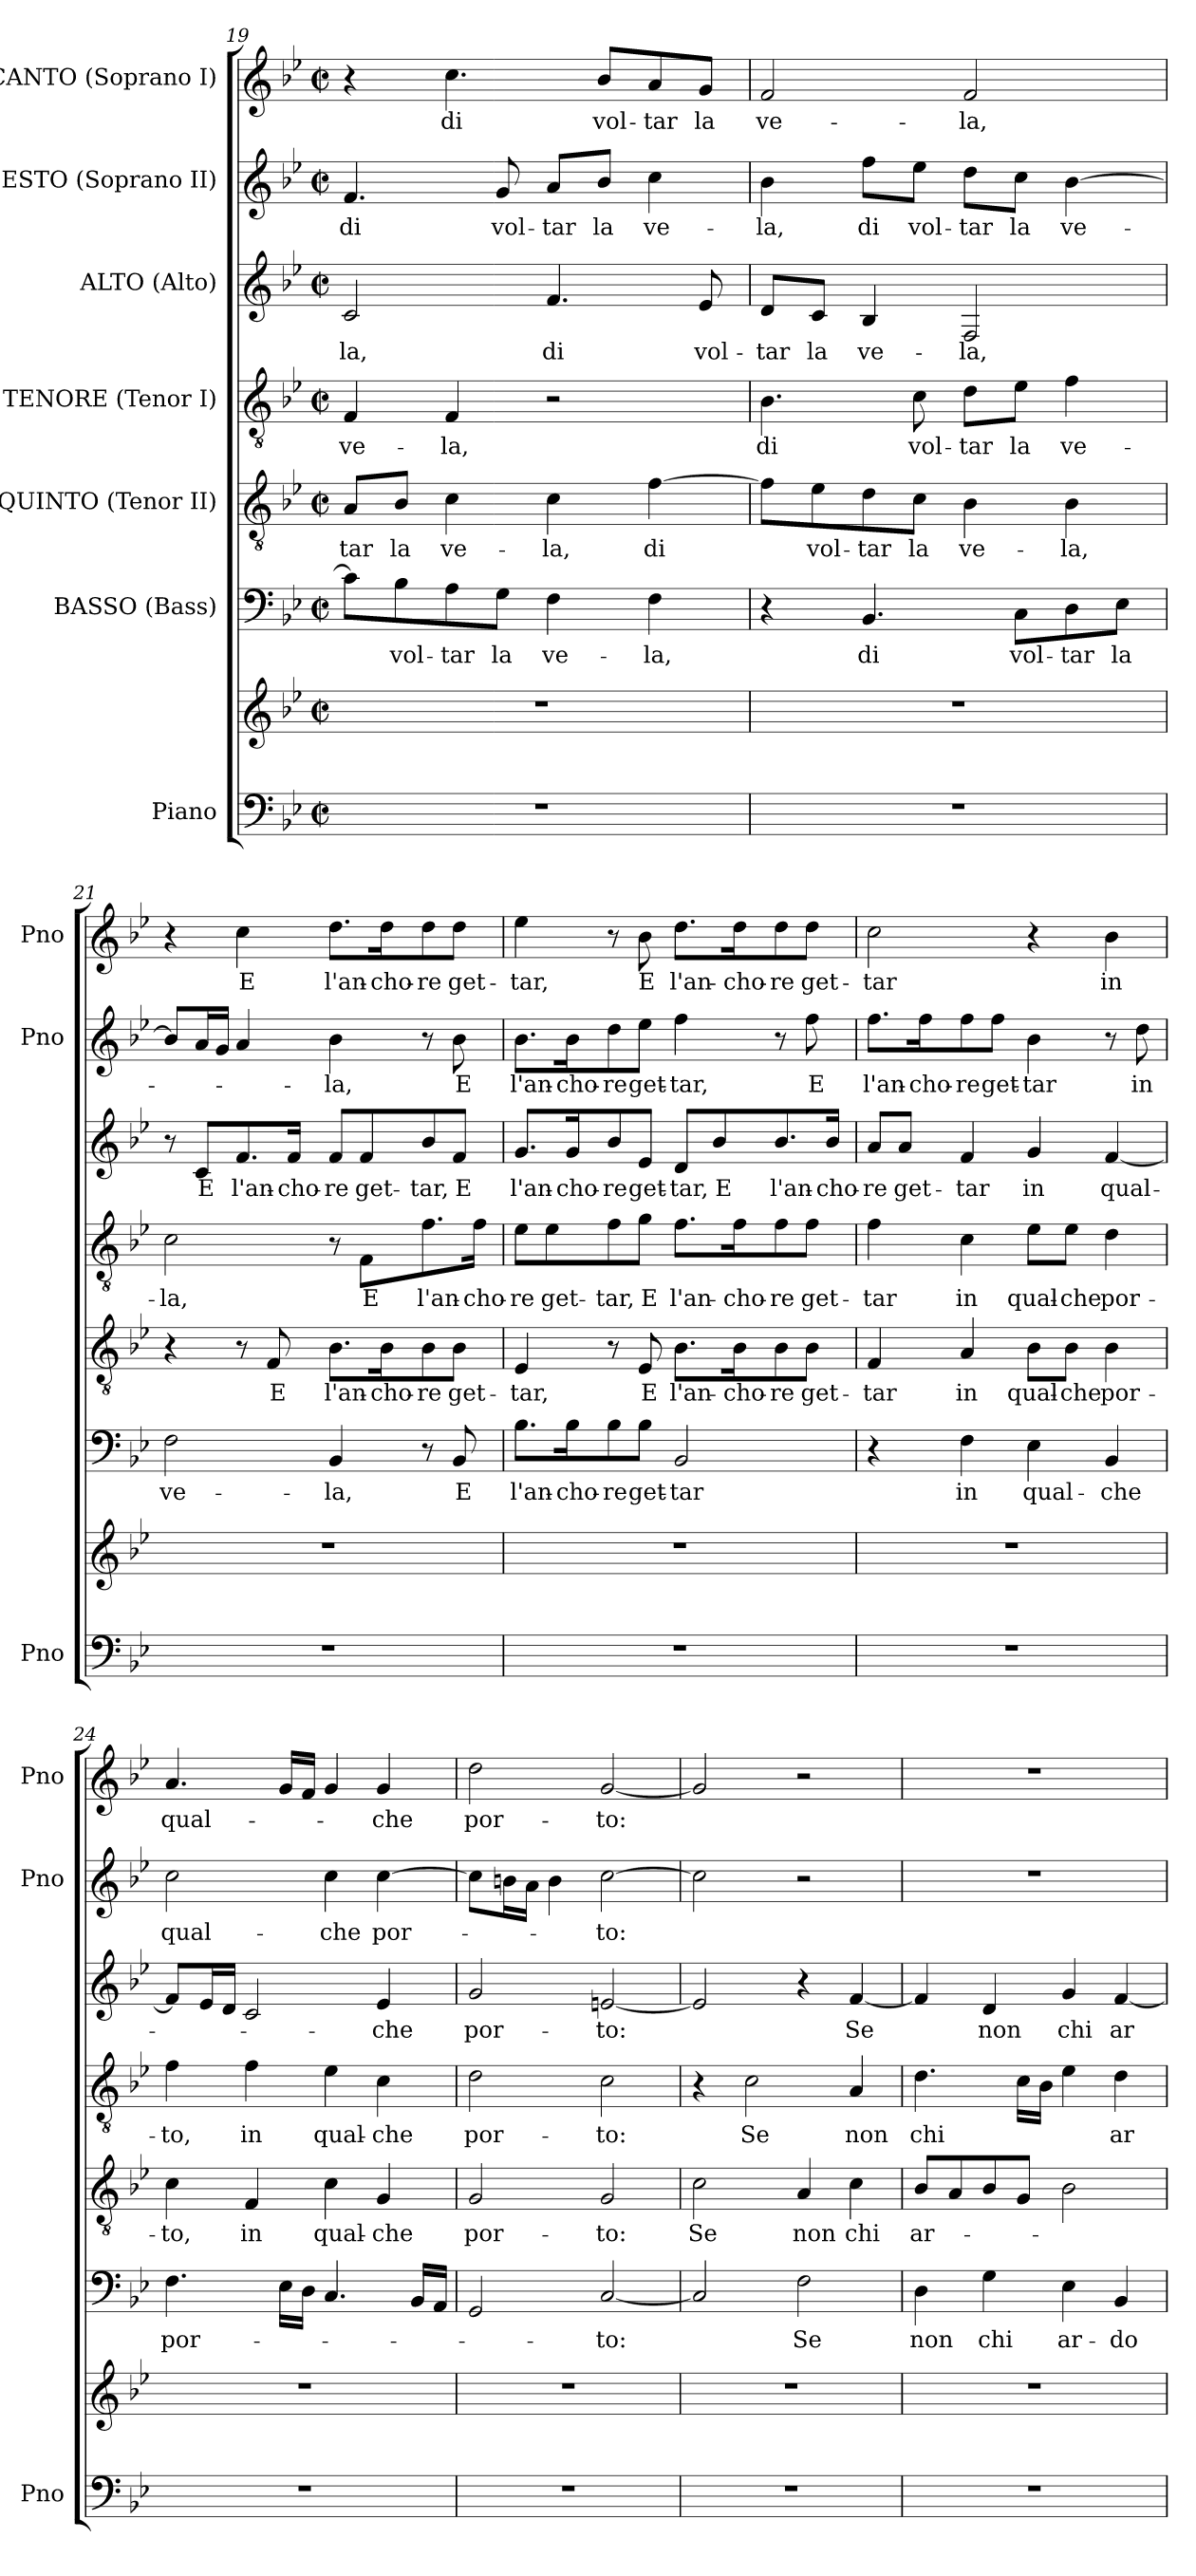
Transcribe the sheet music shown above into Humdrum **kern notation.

**kern	**kern	**kern	**text	**kern	**text	**kern	**text	**kern	**text	**kern	**text	**kern	**text
*part7	*part7	*part6	*part6	*part5	*part5	*part4	*part4	*part3	*part3	*part2	*part2	*part1	*part1
*staff8	*staff7	*staff6	*staff6	*staff5	*staff5	*staff4	*staff4	*staff3	*staff3	*staff2	*staff2	*staff1	*staff1
*I"Piano	*	*I"BASSO (Bass)	*	*I"QUINTO (Tenor II)	*	*I"TENORE (Tenor I)	*	*I"ALTO (Alto)	*	*I"SESTO (Soprano II)	*	*I"CANTO (Soprano I)	*
*I'Pno	*	*	*	*	*	*	*	*	*	*I'Pno	*	*I'Pno	*
*clefF4	*clefG2	*clefF4	*	*clefGv2	*	*clefGv2	*	*clefG2	*	*clefG2	*	*clefG2	*
*k[b-e-]	*k[b-e-]	*k[b-e-]	*	*k[b-e-]	*	*k[b-e-]	*	*k[b-e-]	*	*k[b-e-]	*	*k[b-e-]	*
*B-:	*B-:	*B-:	*	*B-:	*	*B-:	*	*B-:	*	*B-:	*	*B-:	*
*M2/2	*M2/2	*M2/2	*	*M2/2	*	*M2/2	*	*M2/2	*	*M2/2	*	*M2/2	*
*met(c|)	*met(c|)	*met(c|)	*	*met(c|)	*	*met(c|)	*	*met(c|)	*	*met(c|)	*	*met(c|)	*
=19	=19	=19	=19	=19	=19	=19	=19	=19	=19	=19	=19	=19	=19
1r	1r	8c\L]	.	8A/L	-tar	4F/	ve-	2c/	-la,	4.f/	di	4r	.
.	.	8B-\	vol-	8B-/J	la	.	.	.	.	.	.	.	.
.	.	8A\	-tar	4c\	ve-	4F/	-la,	.	.	.	.	4.cc\	di
.	.	8G\J	la	.	.	.	.	.	.	8g/	vol-	.	.
.	.	4F\	ve-	4c\	-la,	2r	.	4.f/	di	8a/L	-tar	.	.
.	.	.	.	.	.	.	.	.	.	8b-/J	la	8b-/L	vol-
.	.	4F\	-la,	[4f\	di	.	.	.	.	4cc\	ve-	8a/	-tar
.	.	.	.	.	.	.	.	8e-/	vol-	.	.	8g/J	la
=20	=20	=20	=20	=20	=20	=20	=20	=20	=20	=20	=20	=20	=20
1r	1r	4r	.	8f\L]	.	4.B-\	di	8d/L	-tar	4b-\	-la,	2f/	ve-
.	.	.	.	8e-\	vol-	.	.	8c/J	la	.	.	.	.
.	.	4.BB-/	di	8d\	-tar	.	.	4B-/	ve-	8ff\L	di	.	.
.	.	.	.	8c\J	la	8c\	vol-	.	.	8ee-\J	vol-	.	.
.	.	.	.	4B-\	ve-	8d\L	-tar	2F/	-la,	8dd\L	-tar	2f/	-la,
.	.	8C\L	vol-	.	.	8e-\J	la	.	.	8cc\J	la	.	.
.	.	8D\	-tar	4B-\	-la,	4f\	ve-	.	.	[4b-\	ve-	.	.
.	.	8E-\J	la	.	.	.	.	.	.	.	.	.	.
!!LO:PB:g=z
=21	=21	=21	=21	=21	=21	=21	=21	=21	=21	=21	=21	=21	=21
1r	1r	2F\	ve-	4r	.	2c\	-la,	8r	.	8b-/L]	-­-	4r	.
.	.	.	.	.	.	.	.	8c/L	E	16a/L	.	.	.
.	.	.	.	.	.	.	.	.	.	16g/JJ	.	.	.
.	.	.	.	8r	.	.	.	8.f/	l'an-	4a/	.	4cc\	E
.	.	.	.	8F/	E	.	.	.	.	.	.	.	.
.	.	.	.	.	.	.	.	16f/Jk	-cho-	.	.	.	.
.	.	4BB-/	-la,	8.B-\L	l'an-	8r	.	8f/L	-re	4b-\	-la,	8.dd\L	l'an-
.	.	.	.	.	.	8F\L	E	8f/	get-	.	.	.	.
.	.	.	.	16B-\k	-cho-	.	.	.	.	.	.	16dd\k	-cho-
.	.	8r	.	8B-\	-re	8.f\	l'an-	8b-/	-tar,	8r	.	8dd\	-re
.	.	8BB-/	E	8B-\J	get-	.	.	8f/J	E	8b-\	E	8dd\J	get-
.	.	.	.	.	.	16f\Jk	-cho-	.	.	.	.	.	.
=22	=22	=22	=22	=22	=22	=22	=22	=22	=22	=22	=22	=22	=22
1r	1r	8.B-\L	l'an-	4E-/	-tar,	8e-\L	-re	8.g/L	l'an-	8.b-\L	l'an-	4ee-\	-tar,
.	.	.	.	.	.	8e-\	get-	.	.	.	.	.	.
.	.	16B-\k	-cho-	.	.	.	.	16g/k	-cho-	16b-\k	-cho-	.	.
.	.	8B-\	-re	8r	.	8f\	-tar,	8b-/	-re	8dd\	-re	8r	.
.	.	8B-\J	get-	8E-/	E	8g\J	E	8e-/J	get-	8ee-\J	get-	8b-\	E
.	.	2BB-/	-tar	8.B-\L	l'an-	8.f\L	l'an-	8d/L	-tar,	4ff\	-tar,	8.dd\L	l'an-
.	.	.	.	.	.	.	.	8b-/	E	.	.	.	.
.	.	.	.	16B-\k	-cho-	16f\k	-cho-	.	.	.	.	16dd\k	-cho-
.	.	.	.	8B-\	-re	8f\	-re	8.b-/	l'an-	8r	.	8dd\	-re
.	.	.	.	8B-\J	get-	8f\J	get-	.	.	8ff\	E	8dd\J	get-
.	.	.	.	.	.	.	.	16b-/Jk	-cho-	.	.	.	.
=23	=23	=23	=23	=23	=23	=23	=23	=23	=23	=23	=23	=23	=23
1r	1r	4r	.	4F/	-tar	4f\	-tar	8a/L	-re	8.ff\L	l'an-	2cc\	-tar
.	.	.	.	.	.	.	.	8a/J	get-	.	.	.	.
.	.	.	.	.	.	.	.	.	.	16ff\k	-cho-	.	.
.	.	4F\	in	4A/	in	4c\	in	4f/	-tar	8ff\	-re	.	.
.	.	.	.	.	.	.	.	.	.	8ff\J	get-	.	.
.	.	4E-\	qual-	8B-\L	qual-	8e-\L	qual-	4g/	in	4b-\	-tar	4r	.
.	.	.	.	8B-\J	-che	8e-\J	-che	.	.	.	.	.	.
.	.	4BB-/	-che	4B-\	por-	4d\	por-	[4f/	qual-	8r	.	4b-\	in
.	.	.	.	.	.	.	.	.	.	8dd\	in	.	.
!!LO:LB:g=z
=24	=24	=24	=24	=24	=24	=24	=24	=24	=24	=24	=24	=24	=24
1r	1r	4.F\	por-	4c\	-to,	4f\	-to,	8f/L]	-­-	2cc\	qual-	4.a/	qual-
.	.	.	.	.	.	.	.	16e-/L	.	.	.	.	.
.	.	.	.	.	.	.	.	16d/JJ	.	.	.	.	.
.	.	.	.	4F/	in	4f\	in	2c/	.	.	.	.	.
.	.	16E-\LL	.	.	.	.	.	.	.	.	.	16g/LL	.
.	.	16D\JJ	.	.	.	.	.	.	.	.	.	16f/JJ	.
.	.	4.C/	.	4c\	qual-	4e-\	qual-	.	.	4cc\	-che	4g/	.
.	.	.	.	4G/	-che	4c\	-che	4e-/	-che	[4cc\	por-	4g/	-che
.	.	16BB-/LL	.	.	.	.	.	.	.	.	.	.	.
.	.	16AA/JJ	.	.	.	.	.	.	.	.	.	.	.
=25	=25	=25	=25	=25	=25	=25	=25	=25	=25	=25	=25	=25	=25
1r	1r	2GG/	.	2G/	por-	2d\	por-	2g/	por-	8cc\L]	.	2dd\	por-
.	.	.	.	.	.	.	.	.	.	16bn\L	.	.	.
.	.	.	.	.	.	.	.	.	.	16a\JJ	.	.	.
.	.	.	.	.	.	.	.	.	.	4b\	.	.	.
.	.	[2C/	-to:	2G/	-to:	2c\	-to:	[2en/	-to:	[2cc\	-to:	[2g/	-to:
=26	=26	=26	=26	=26	=26	=26	=26	=26	=26	=26	=26	=26	=26
1r	1r	2C/]	.	2c\	Se	4r	.	2e/]	.	2cc\]	.	2g/]	.
.	.	.	.	.	.	2c\	Se	.	.	.	.	.	.
.	.	2F\	Se	4A/	non	.	.	4r	.	2r	.	2r	.
.	.	.	.	4c\	chi	4A/	non	[4f/	Se	.	.	.	.
=27	=27	=27	=27	=27	=27	=27	=27	=27	=27	=27	=27	=27	=27
1r	1r	4D\	non	8B-/L	ar-	4.d\	chi	4f/]	.	1r	.	1r	.
.	.	.	.	8A/	.	.	.	.	.	.	.	.	.
.	.	4G\	chi	8B-/	.	.	.	4d/	non	.	.	.	.
.	.	.	.	8G/J	.	16c\LL	.	.	.	.	.	.	.
.	.	.	.	.	.	16B-\JJ	.	.	.	.	.	.	.
.	.	4E-\	ar-	2B-\	.	4e-\	.	4g/	chi	.	.	.	.
.	.	4BB-/	-do	.	.	4d\	ar-	[4f/	ar-	.	.	.	.
=	=	=	=	=	=	=	=	=	=	=	=	=	=
*-	*-	*-	*-	*-	*-	*-	*-	*-	*-	*-	*-	*-	*-
